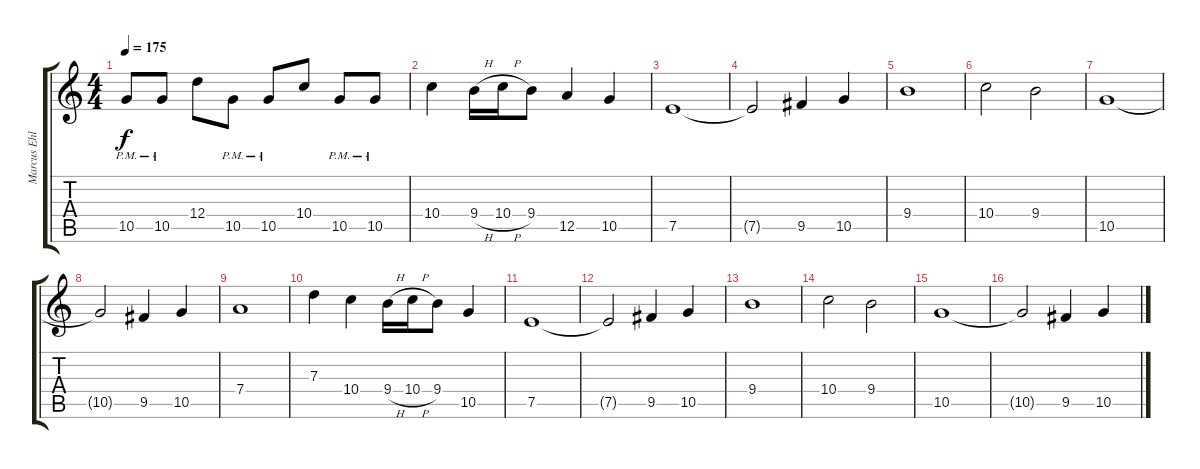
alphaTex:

\track ("Marcus Ehlin" "Marcus Ehl") {instrument distortionguitar}
\staff {score tabs}
\tuning (E4 B3 G3 D3 A2 E2) {hide}
\ts (4 4)
\tempo 175
\clef g2
\ks c
10.5{pm}.8{dy f} 10.5{pm}.8 12.4.8 10.5{pm}.8 10.5{pm}.8 10.4.8 10.5{pm}.8 10.5{pm}.8 |
10.4.4 9.4{h}.16 10.4{h}.16 9.4.8 12.5.4 10.5.4 |
7.5.1 |
7.5{t}.2 9.5.4 10.5.4 |
9.4.1 |
10.4.2 9.4.2 |
10.5.1 |
10.5{t}.2 9.5.4 10.5.4 |
7.4.1 |
7.3.4 10.4.4 9.4{h}.16 10.4{h}.16 9.4.8 10.5.4 |
7.5.1 |
7.5{t}.2 9.5.4 10.5.4 |
9.4.1 |
10.4.2 9.4.2 |
10.5.1 |
10.5{t}.2 9.5.4 10.5.4
